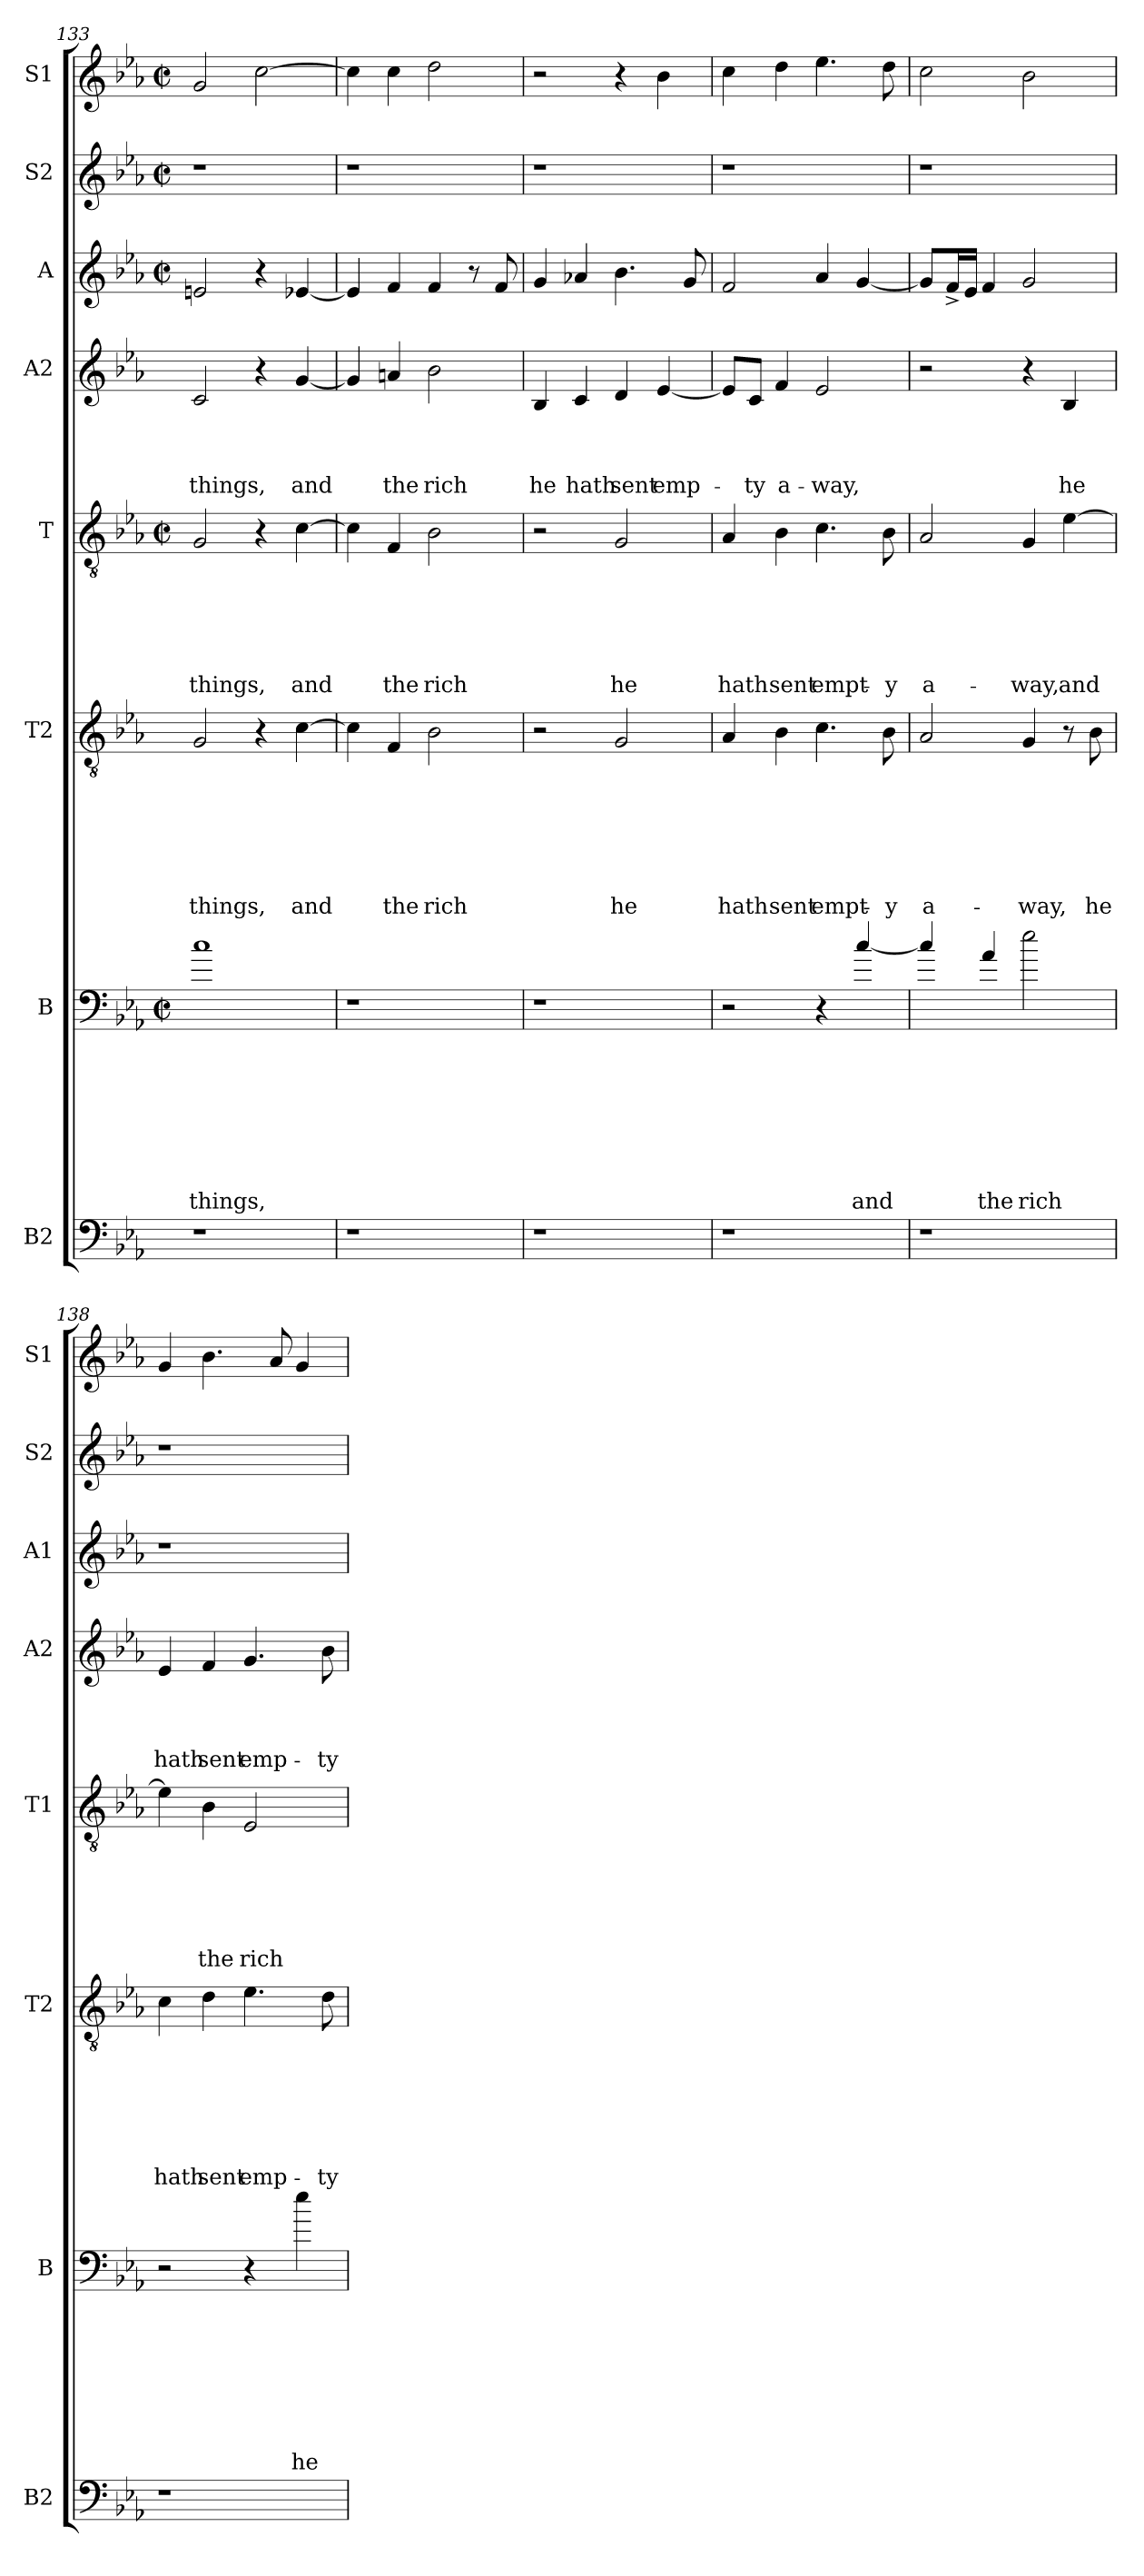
**kern	**kern	**text	**text	**text	**text	**text	**text	**text	**text	**kern	**text	**text	**text	**text	**text	**text	**text	**kern	**text	**text	**text	**text	**text	**text	**kern	**text	**text	**text	**text	**kern	**kern	**kern
*part8	*part7	*part7	*part7	*part7	*part7	*part7	*part7	*part7	*part7	*part6	*part6	*part6	*part6	*part6	*part6	*part6	*part6	*part5	*part5	*part5	*part5	*part5	*part5	*part5	*part4	*part4	*part4	*part4	*part4	*part3	*part2	*part1
*staff8	*staff7	*staff7	*staff7	*staff7	*staff7	*staff7	*staff7	*staff7	*staff7	*staff6	*staff6	*staff6	*staff6	*staff6	*staff6	*staff6	*staff6	*staff5	*staff5	*staff5	*staff5	*staff5	*staff5	*staff5	*staff4	*staff4	*staff4	*staff4	*staff4	*staff3	*staff2	*staff1
*I"B2	*I"B	*	*	*	*	*	*	*	*	*I"T2	*	*	*	*	*	*	*	*I"T	*	*	*	*	*	*	*I"A2	*	*	*	*	*I"A	*I"S2	*I"S1
*I'B2	*I'B	*	*	*	*	*	*	*	*	*I'T2	*	*	*	*	*	*	*	*I'T1	*	*	*	*	*	*	*I'A2	*	*	*	*	*I'A1	*I'S2	*I'S1
!!LO:LB:g=z
*clefF4	*clefF4	*	*	*	*	*	*	*	*	*clefGv2	*	*	*	*	*	*	*	*clefGv2	*	*	*	*	*	*	*clefG2	*	*	*	*	*clefG2	*clefG2	*clefG2
*k[b-e-a-]	*k[b-e-a-]	*	*	*	*	*	*	*	*	*k[b-e-a-]	*	*	*	*	*	*	*	*k[b-e-a-]	*	*	*	*	*	*	*k[b-e-a-]	*	*	*	*	*k[b-e-a-]	*k[b-e-a-]	*k[b-e-a-]
*E-:	*E-:	*	*	*	*	*	*	*	*	*E-:	*	*	*	*	*	*	*	*E-:	*	*	*	*	*	*	*E-:	*	*	*	*	*E-:	*E-:	*E-:
*	*M2/2	*	*	*	*	*	*	*	*	*	*	*	*	*	*	*	*	*M2/2	*	*	*	*	*	*	*	*	*	*	*	*M2/2	*M2/2	*M2/2
*	*met(c|)	*	*	*	*	*	*	*	*	*	*	*	*	*	*	*	*	*met(c|)	*	*	*	*	*	*	*	*	*	*	*	*met(c|)	*met(c|)	*met(c|)
=133	=133	=133	=133	=133	=133	=133	=133	=133	=133	=133	=133	=133	=133	=133	=133	=133	=133	=133	=133	=133	=133	=133	=133	=133	=133	=133	=133	=133	=133	=133	=133	=133
!	!	!	!	!	!	!	!	!	!LO:LY:b	!	!	!	!	!	!	!	!LO:LY:b	!	!	!	!	!	!	!LO:LY:b	!	!	!	!	!LO:LY:b	!	!	!
1r	1cc	.	.	.	.	.	.	.	things,	2G/	.	.	.	.	.	.	things,	2G/	.	.	.	.	.	things,	2c/	.	.	.	things,	2en/	1r	2g/
.	.	.	.	.	.	.	.	.	.	4r	.	.	.	.	.	.	.	4r	.	.	.	.	.	.	4r	.	.	.	.	4r	.	[>2cc\
!	!	!	!	!	!	!	!	!	!	!	!	!	!	!	!	!	!LO:LY:b	!	!	!	!	!	!	!LO:LY:b	!	!	!	!	!LO:LY:b	!	!	!
.	.	.	.	.	.	.	.	.	.	[>4c\	.	.	.	.	.	.	and	[>4c\	.	.	.	.	.	and	[<4g/	.	.	.	and	[<4e-X/	.	.
=134	=134	=134	=134	=134	=134	=134	=134	=134	=134	=134	=134	=134	=134	=134	=134	=134	=134	=134	=134	=134	=134	=134	=134	=134	=134	=134	=134	=134	=134	=134	=134	=134
1r	1r	.	.	.	.	.	.	.	.	4c\]	.	.	.	.	.	.	.	4c\]	.	.	.	.	.	.	4g/]	.	.	.	.	4e-/]	1r	4cc\]
!	!	!	!	!	!	!	!	!	!	!	!	!	!	!	!	!	!LO:LY:b	!	!	!	!	!	!	!LO:LY:b	!	!	!	!	!LO:LY:b	!	!	!
.	.	.	.	.	.	.	.	.	.	4F/	.	.	.	.	.	.	the	4F/	.	.	.	.	.	the	4an/	.	.	.	the	4f/	.	4cc\
!	!	!	!	!	!	!	!	!	!	!	!	!	!	!	!	!	!LO:LY:b	!	!	!	!	!	!	!LO:LY:b	!	!	!	!	!LO:LY:b	!	!	!
.	.	.	.	.	.	.	.	.	.	2B-\	.	.	.	.	.	.	rich	2B-\	.	.	.	.	.	rich	2b-\	.	.	.	rich	4f/	.	2dd\
.	.	.	.	.	.	.	.	.	.	.	.	.	.	.	.	.	.	.	.	.	.	.	.	.	.	.	.	.	.	8r	.	.
.	.	.	.	.	.	.	.	.	.	.	.	.	.	.	.	.	.	.	.	.	.	.	.	.	.	.	.	.	.	8f/	.	.
=135	=135	=135	=135	=135	=135	=135	=135	=135	=135	=135	=135	=135	=135	=135	=135	=135	=135	=135	=135	=135	=135	=135	=135	=135	=135	=135	=135	=135	=135	=135	=135	=135
!	!	!	!	!	!	!	!	!	!	!	!	!	!	!	!	!	!	!	!	!	!	!	!	!	!	!	!	!	!LO:LY:b	!	!	!
1r	1r	.	.	.	.	.	.	.	.	2r	.	.	.	.	.	.	.	2r	.	.	.	.	.	.	4B-/	.	.	.	he	4g/	1r	2r
!	!	!	!	!	!	!	!	!	!	!	!	!	!	!	!	!	!	!	!	!	!	!	!	!	!	!	!	!	!LO:LY:b	!	!	!
.	.	.	.	.	.	.	.	.	.	.	.	.	.	.	.	.	.	.	.	.	.	.	.	.	4c/	.	.	.	hath	4a-X/	.	.
!	!	!	!	!	!	!	!	!	!	!	!	!	!	!	!	!	!LO:LY:b	!	!	!	!	!	!	!LO:LY:b	!	!	!	!	!LO:LY:b	!	!	!
.	.	.	.	.	.	.	.	.	.	2G/	.	.	.	.	.	.	he	2G/	.	.	.	.	.	he	4d/	.	.	.	sent	4.b-\	.	4r
!	!	!	!	!	!	!	!	!	!	!	!	!	!	!	!	!	!	!	!	!	!	!	!	!	!	!	!	!	!LO:LY:b	!	!	!
.	.	.	.	.	.	.	.	.	.	.	.	.	.	.	.	.	.	.	.	.	.	.	.	.	[<4e-/	.	.	.	emp-	.	.	4b-\
.	.	.	.	.	.	.	.	.	.	.	.	.	.	.	.	.	.	.	.	.	.	.	.	.	.	.	.	.	.	8g/	.	.
=136	=136	=136	=136	=136	=136	=136	=136	=136	=136	=136	=136	=136	=136	=136	=136	=136	=136	=136	=136	=136	=136	=136	=136	=136	=136	=136	=136	=136	=136	=136	=136	=136
!	!	!	!	!	!	!	!	!	!	!	!	!	!	!	!	!	!LO:LY:b	!	!	!	!	!	!	!LO:LY:b	!	!	!	!	!	!	!	!
1r	2r	.	.	.	.	.	.	.	.	4A-/	.	.	.	.	.	.	hath	4A-/	.	.	.	.	.	hath	8e-/L]	.	.	.	.	2f/	1r	4cc\
!	!	!	!	!	!	!	!	!	!	!	!	!	!	!	!	!	!	!	!	!	!	!	!	!	!	!	!	!	!LO:LY:b	!	!	!
.	.	.	.	.	.	.	.	.	.	.	.	.	.	.	.	.	.	.	.	.	.	.	.	.	8c/J	.	.	.	-ty	.	.	.
!	!	!	!	!	!	!	!	!	!	!	!	!	!	!	!	!	!LO:LY:b	!	!	!	!	!	!	!LO:LY:b	!	!	!	!	!LO:LY:b	!	!	!
.	.	.	.	.	.	.	.	.	.	4B-\	.	.	.	.	.	.	sent	4B-\	.	.	.	.	.	sent	4f/	.	.	.	a-	.	.	4dd\
!	!	!	!	!	!	!	!	!	!	!	!	!	!	!	!	!	!LO:LY:b	!	!	!	!	!	!	!LO:LY:b	!	!	!	!	!LO:LY:b	!	!	!
.	4r	.	.	.	.	.	.	.	.	4.c\	.	.	.	.	.	.	empt-	4.c\	.	.	.	.	.	empt-	2e-/	.	.	.	-way,	4a-/	.	4.ee-\
!	!	!	!	!	!	!	!	!	!LO:LY:b	!	!	!	!	!	!	!	!	!	!	!	!	!	!	!	!	!	!	!	!	!	!	!
.	[<4cc/	.	.	.	.	.	.	.	and	.	.	.	.	.	.	.	.	.	.	.	.	.	.	.	.	.	.	.	.	[<4g/	.	.
!	!	!	!	!	!	!	!	!	!	!	!	!	!	!	!	!	!LO:LY:b	!	!	!	!	!	!	!LO:LY:b	!	!	!	!	!	!	!	!
.	.	.	.	.	.	.	.	.	.	8B-\	.	.	.	.	.	.	-y	8B-\	.	.	.	.	.	-y	.	.	.	.	.	.	.	8dd\
=137	=137	=137	=137	=137	=137	=137	=137	=137	=137	=137	=137	=137	=137	=137	=137	=137	=137	=137	=137	=137	=137	=137	=137	=137	=137	=137	=137	=137	=137	=137	=137	=137
!	!	!	!	!	!	!	!	!	!	!	!	!	!	!	!	!	!LO:LY:b	!	!	!	!	!	!	!LO:LY:b	!	!	!	!	!	!	!	!
1r	4cc/]	.	.	.	.	.	.	.	.	2A-/	.	.	.	.	.	.	a-	2A-/	.	.	.	.	.	a-	2r	.	.	.	.	8g/L]	1r	2cc\
.	.	.	.	.	.	.	.	.	.	.	.	.	.	.	.	.	.	.	.	.	.	.	.	.	.	.	.	.	.	16f^</L	.	.
.	.	.	.	.	.	.	.	.	.	.	.	.	.	.	.	.	.	.	.	.	.	.	.	.	.	.	.	.	.	16e-/JJ	.	.
!	!	!	!	!	!	!	!	!	!LO:LY:b	!	!	!	!	!	!	!	!	!	!	!	!	!	!	!	!	!	!	!	!	!	!	!
.	4a-/	.	.	.	.	.	.	.	the	.	.	.	.	.	.	.	.	.	.	.	.	.	.	.	.	.	.	.	.	4f/	.	.
!	!	!	!	!	!	!	!	!	!LO:LY:b	!	!	!	!	!	!	!	!LO:LY:b	!	!	!	!	!	!	!LO:LY:b	!	!	!	!	!	!	!	!
.	2ee-\	.	.	.	.	.	.	.	rich	4G/	.	.	.	.	.	.	-way,	4G/	.	.	.	.	.	-way,	4r	.	.	.	.	2g/	.	2b-\
!	!	!	!	!	!	!	!	!	!	!	!	!	!	!	!	!	!	!	!	!	!	!	!	!LO:LY:b	!	!	!	!	!LO:LY:b	!	!	!
.	.	.	.	.	.	.	.	.	.	8r	.	.	.	.	.	.	.	[>4e-\	.	.	.	.	.	and	4B-/	.	.	.	he	.	.	.
!	!	!	!	!	!	!	!	!	!	!	!	!	!	!	!	!	!LO:LY:b	!	!	!	!	!	!	!	!	!	!	!	!	!	!	!
.	.	.	.	.	.	.	.	.	.	8B-\	.	.	.	.	.	.	he	.	.	.	.	.	.	.	.	.	.	.	.	.	.	.
!!LO:PB:g=z
=138	=138	=138	=138	=138	=138	=138	=138	=138	=138	=138	=138	=138	=138	=138	=138	=138	=138	=138	=138	=138	=138	=138	=138	=138	=138	=138	=138	=138	=138	=138	=138	=138
!	!	!	!	!	!	!	!	!	!	!	!	!	!	!	!	!	!LO:LY:b	!	!	!	!	!	!	!	!	!	!	!	!LO:LY:b	!	!	!
1r	2r	.	.	.	.	.	.	.	.	4c\	.	.	.	.	.	.	hath	4e-\]	.	.	.	.	.	.	4e-/	.	.	.	hath	1r	1r	4g/
!	!	!	!	!	!	!	!	!	!	!	!	!	!	!	!	!	!LO:LY:b	!	!	!	!	!	!	!LO:LY:b	!	!	!	!	!LO:LY:b	!	!	!
.	.	.	.	.	.	.	.	.	.	4d\	.	.	.	.	.	.	sent	4B-\	.	.	.	.	.	the	4f/	.	.	.	sent	.	.	4.b-\
!	!	!	!	!	!	!	!	!	!	!	!	!	!	!	!	!	!LO:LY:b	!	!	!	!	!	!	!LO:LY:b	!	!	!	!	!LO:LY:b	!	!	!
.	4r	.	.	.	.	.	.	.	.	4.e-\	.	.	.	.	.	.	emp-	2E-/	.	.	.	.	.	rich	4.g/	.	.	.	emp-	.	.	.
.	.	.	.	.	.	.	.	.	.	.	.	.	.	.	.	.	.	.	.	.	.	.	.	.	.	.	.	.	.	.	.	8a-/
!	!	!	!	!	!	!	!	!	!LO:LY:b	!	!	!	!	!	!	!	!	!	!	!	!	!	!	!	!	!	!	!	!	!	!	!
.	4ee-\	.	.	.	.	.	.	.	he	.	.	.	.	.	.	.	.	.	.	.	.	.	.	.	.	.	.	.	.	.	.	4g/
!	!	!	!	!	!	!	!	!	!	!	!	!	!	!	!	!	!LO:LY:b	!	!	!	!	!	!	!	!	!	!	!	!LO:LY:b	!	!	!
.	.	.	.	.	.	.	.	.	.	8d\	.	.	.	.	.	.	-ty	.	.	.	.	.	.	.	8b-\	.	.	.	-ty	.	.	.
=	=	=	=	=	=	=	=	=	=	=	=	=	=	=	=	=	=	=	=	=	=	=	=	=	=	=	=	=	=	=	=	=
*-	*-	*-	*-	*-	*-	*-	*-	*-	*-	*-	*-	*-	*-	*-	*-	*-	*-	*-	*-	*-	*-	*-	*-	*-	*-	*-	*-	*-	*-	*-	*-	*-
